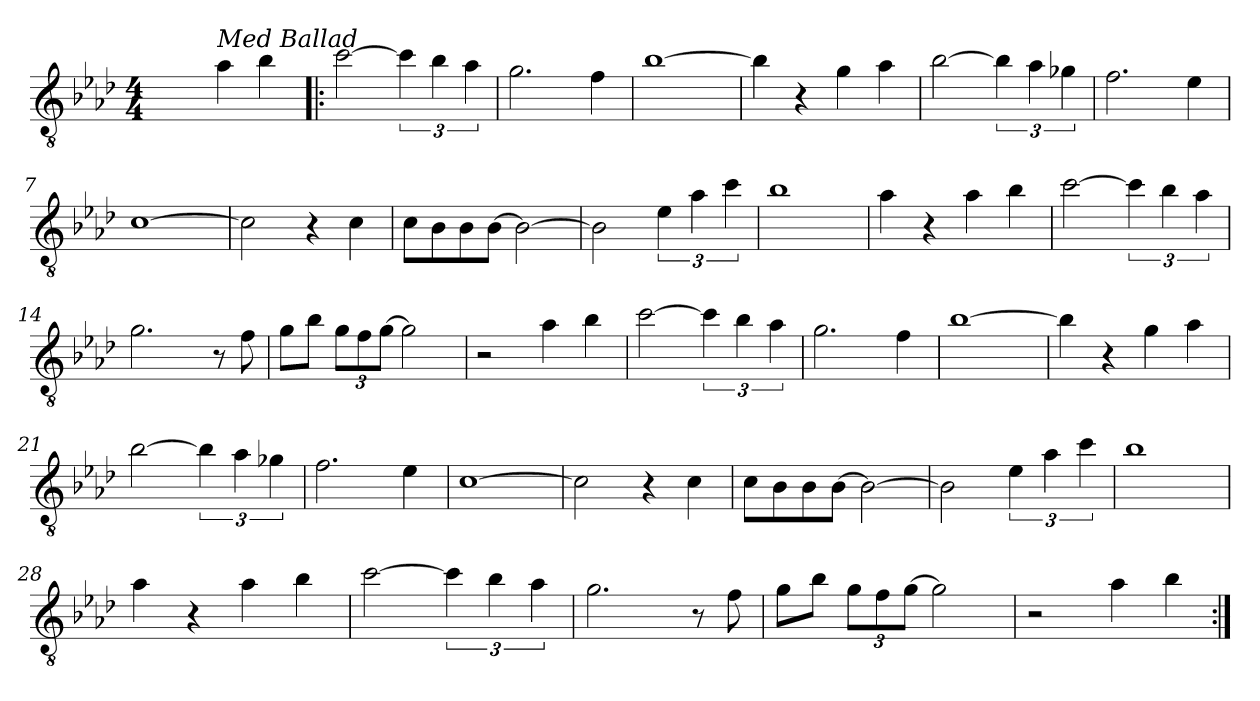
**kern
*part1
*staff1
*clefGv2
*k[b-e-a-d-]
*A-:
*M4/4
=
2ryy
!LO:TX:a:i:t=Med Ballad
4a-\
4b-\
=1!|:
[2cc\
6cc\]
6b-\
6a-\
=2
2.g\
4f\
=3
[1b-
=4
4b-\]
4r
4g\
4a-\
!!LO:LB:g=z
=5
[2b-\
6b-\]
6a-\
6g-X\
=6
2.f\
4e-\
=7
[1c
=7X1
2c\]
4r
4c\
!!LO:LB:g=z
=9
8c\L
8B-\
8B-\
[8B-\J
2B-\_
=10
2B-\]
6e-\
6a-\
6cc\
=11
1b-
=12
4a-\
4r
4a-\
4b-\
!!LO:LB:g=z
=13
[2cc\
6cc\]
6b-\
6a-\
=14
2.g\
8r
8f\
=15
8g\L
8b-\J
12g\L
12f\
[12g\J
2g\]
=16
2r
4a-\
4b-\
!!LO:LB:g=z
=17
[2cc\
6cc\]
6b-\
6a-\
=18
2.g\
4f\
=19
[1b-
=20
4b-\]
4r
4g\
4a-\
!!LO:LB:g=z
=21
[2b-\
6b-\]
6a-\
6g-X\
=22
2.f\
4e-\
=23
[1c
=24
2c\]
4r
4c\
!!LO:LB:g=z
=25
8c\L
8B-\
8B-\
[8B-\J
2B-\_
=26
2B-\]
6e-\
6a-\
6cc\
=27
1b-
=28
4a-\
4r
4a-\
4b-\
!!LO:LB:g=z
=29
[2cc\
6cc\]
6b-\
6a-\
=30
2.g\
8r
8f\
=31
8g\L
8b-\J
12g\L
12f\
[12g\J
2g\]
=32
2r
4a-\
4b-\
=:|!
*-
